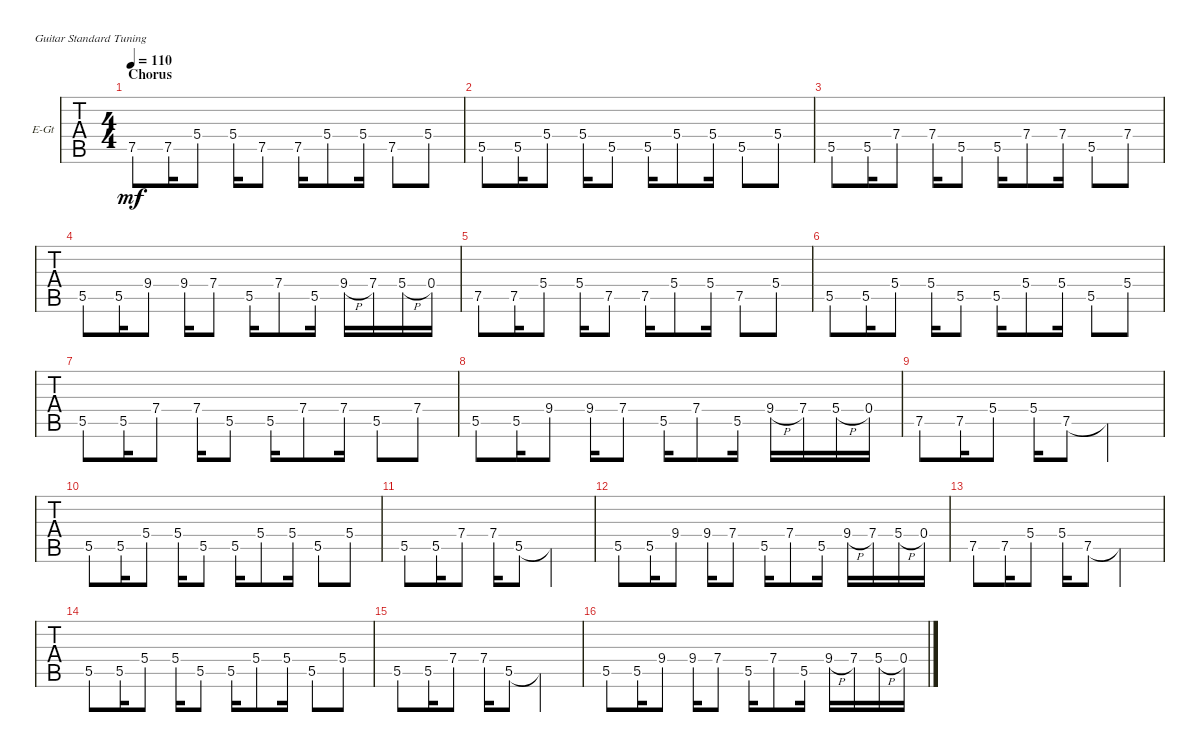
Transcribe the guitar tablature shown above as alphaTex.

\defaultSystemsLayout 4
\bracketExtendMode groupsimilarinstruments
\firstSystemTrackNameOrientation horizontal
\otherSystemsTrackNameOrientation horizontal
\track ("Matthew" "E-Gt") {instrument distortionguitar}
\staff {tabs}
\tuning (E4 B3 G3 D3 A2 E2)
\ts (4 4)
\section ("" "Chorus")
\tempo 110
\clef g2
\ks c
7.5.8{dy mf} 7.5.16 5.4.8 5.4.16 7.5.8 7.5.16 5.4.8 5.4.16 7.5.8 5.4.8 |
5.5.8 5.5.16 5.4.8 5.4.16 5.5.8 5.5.16 5.4.8 5.4.16 5.5.8 5.4.8 |
5.5.8 5.5.16 7.4.8 7.4.16 5.5.8 5.5.16 7.4.8 7.4.16 5.5.8 7.4.8 |
5.5.8 5.5.16 9.4.8 9.4.16 7.4.8 5.5.16 7.4.8 5.5.16 9.4{h}.16 7.4.16 5.4{h}.16 0.4.16 |
7.5.8 7.5.16 5.4.8 5.4.16 7.5.8 7.5.16 5.4.8 5.4.16 7.5.8 5.4.8 |
5.5.8 5.5.16 5.4.8 5.4.16 5.5.8 5.5.16 5.4.8 5.4.16 5.5.8 5.4.8 |
5.5.8 5.5.16 7.4.8 7.4.16 5.5.8 5.5.16 7.4.8 7.4.16 5.5.8 7.4.8 |
5.5.8 5.5.16 9.4.8 9.4.16 7.4.8 5.5.16 7.4.8 5.5.16 9.4{h}.16 7.4.16 5.4{h}.16 0.4.16 |
7.5.8 7.5.16 5.4.8 5.4.16 7.5.8 7.5{t}.2 |
5.5.8 5.5.16 5.4.8 5.4.16 5.5.8 5.5.16 5.4.8 5.4.16 5.5.8 5.4.8 |
5.5.8 5.5.16 7.4.8 7.4.16 5.5.8 5.5{t}.2 |
5.5.8 5.5.16 9.4.8 9.4.16 7.4.8 5.5.16 7.4.8 5.5.16 9.4{h}.16 7.4.16 5.4{h}.16 0.4.16 |
7.5.8 7.5.16 5.4.8 5.4.16 7.5.8 7.5{t}.2 |
5.5.8 5.5.16 5.4.8 5.4.16 5.5.8 5.5.16 5.4.8 5.4.16 5.5.8 5.4.8 |
5.5.8 5.5.16 7.4.8 7.4.16 5.5.8 5.5{t}.2 |
5.5.8 5.5.16 9.4.8 9.4.16 7.4.8 5.5.16 7.4.8 5.5.16 9.4{h}.16 7.4.16 5.4{h}.16 0.4.16
